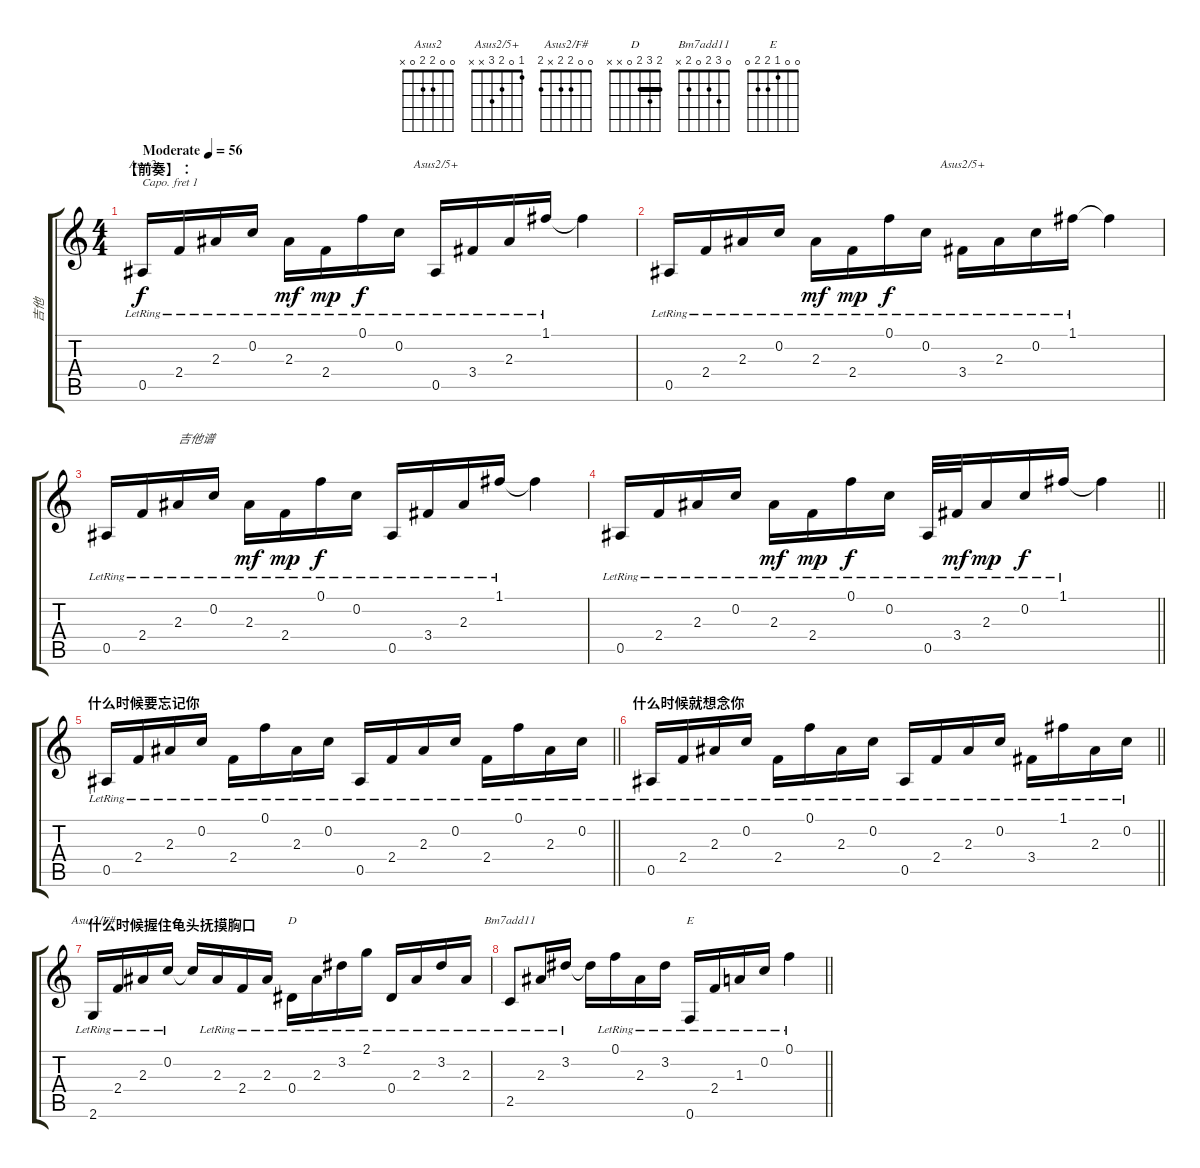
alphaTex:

\track ("吉他" "吉他") {instrument acousticguitarsteel}
\staff {score tabs}
\capo 1
\tuning (E4 B3 G3 D3 A2 E2) {hide}
\chord ("Asus2" 0 0 2 2 0 x)
\chord ("Asus2/5+" 1 0 2 3 0 x)
\chord ("Asus2/5+" 1 0 2 3 x x)
\chord ("Asus2/F#" 0 0 2 2 x 2)
\chord ("D" 2 3 2 0 x x) {barre 2}
\chord ("Bm7add11" 0 3 2 0 2 x)
\chord ("E" 0 0 1 2 2 0)
\ts (4 4)
\section ("" "【前奏】：")
\tempo (56 "Moderate")
\clef g2
\ks c
0.5{lr}.16{ch "Asus2" dy f instrument acousticguitarsteel} 2.4{lr}.16 2.3{lr}.16 0.2{lr}.16 2.3{lr}.16{dy mf} 2.4{lr}.16{dy mp} 0.1{lr}.16{dy f} 0.2{lr}.16 0.5{lr}.16{ch "Asus2/5+"} 3.4{lr}.16 2.3{lr}.16 1.1{lr}.16 1.1{t}.4 |
0.5{lr}.16 2.4{lr}.16 2.3{lr}.16 0.2{lr}.16 2.3{lr}.16{dy mf} 2.4{lr}.16{dy mp} 0.1{lr}.16{dy f} 0.2{lr}.16 3.4{lr}.16{ch "Asus2/5+"} 2.3{lr}.16 0.2{lr}.16 1.1{lr}.16 1.1{t}.4 |
0.5{lr}.16 2.4{lr}.16 2.3{lr}.16{txt "吉他谱"} 0.2{lr}.16 2.3{lr}.16{dy mf} 2.4{lr}.16{dy mp} 0.1{lr}.16{dy f} 0.2{lr}.16 0.5{lr}.16 3.4{lr}.16 2.3{lr}.16 1.1{lr}.16 1.1{t}.4 |
\barLineRight lightlight
0.5{lr}.16 2.4{lr}.16 2.3{lr}.16 0.2{lr}.16 2.3{lr}.16{dy mf} 2.4{lr}.16{dy mp} 0.1{lr}.16{dy f} 0.2{lr}.16 0.5{lr}.32 3.4{lr}.32{dy mf} 2.3{lr}.16{dy mp} 0.2{lr}.16{dy f} 1.1{lr}.16 1.1{t}.4 |
\section ("" "什么时候要忘记你")
\barLineRight lightlight
0.5{lr}.16 2.4{lr}.16 2.3{lr}.16 0.2{lr}.16 2.4{lr}.16 0.1{lr}.16 2.3{lr}.16 0.2{lr}.16 0.5{lr}.16 2.4{lr}.16 2.3{lr}.16 0.2{lr}.16 2.4{lr}.16 0.1{lr}.16 2.3{lr}.16 0.2{lr}.16 |
\section ("" "什么时候就想念你")
\barLineRight lightlight
0.5{lr}.16 2.4{lr}.16 2.3{lr}.16 0.2{lr}.16 2.4{lr}.16 0.1{lr}.16 2.3{lr}.16 0.2{lr}.16 0.5{lr}.16 2.4{lr}.16 2.3{lr}.16 0.2{lr}.16 3.4{lr}.16 1.1{lr}.16 2.3{lr}.16 0.2{lr}.16 |
\section ("" "什么时候握住龟头抚摸胸口")
2.6{lr}.16{ch "Asus2/F#"} 2.4{lr}.16 2.3{lr}.16 0.2{lr}.16 0.2{t}.16 2.3{lr}.16 2.4{lr}.16 2.3{lr}.16 0.4{lr}.16{ch "D"} 2.3{lr}.16 3.2{lr}.16 2.1{lr}.16 0.4{lr}.16 2.3{lr}.16 3.2{lr}.16 2.3{lr}.16 |
\barLineRight lightlight
2.5{lr}.8{ch "Bm7add11"} 2.3{lr}.16 3.2{lr}.16 3.2{t}.16 0.1{lr}.16 2.3{lr}.16 3.2{lr}.16 0.6{lr}.16{ch "E"} 2.4{lr}.16 1.3{lr}.16 0.2{lr}.16 0.1{lr}.4
